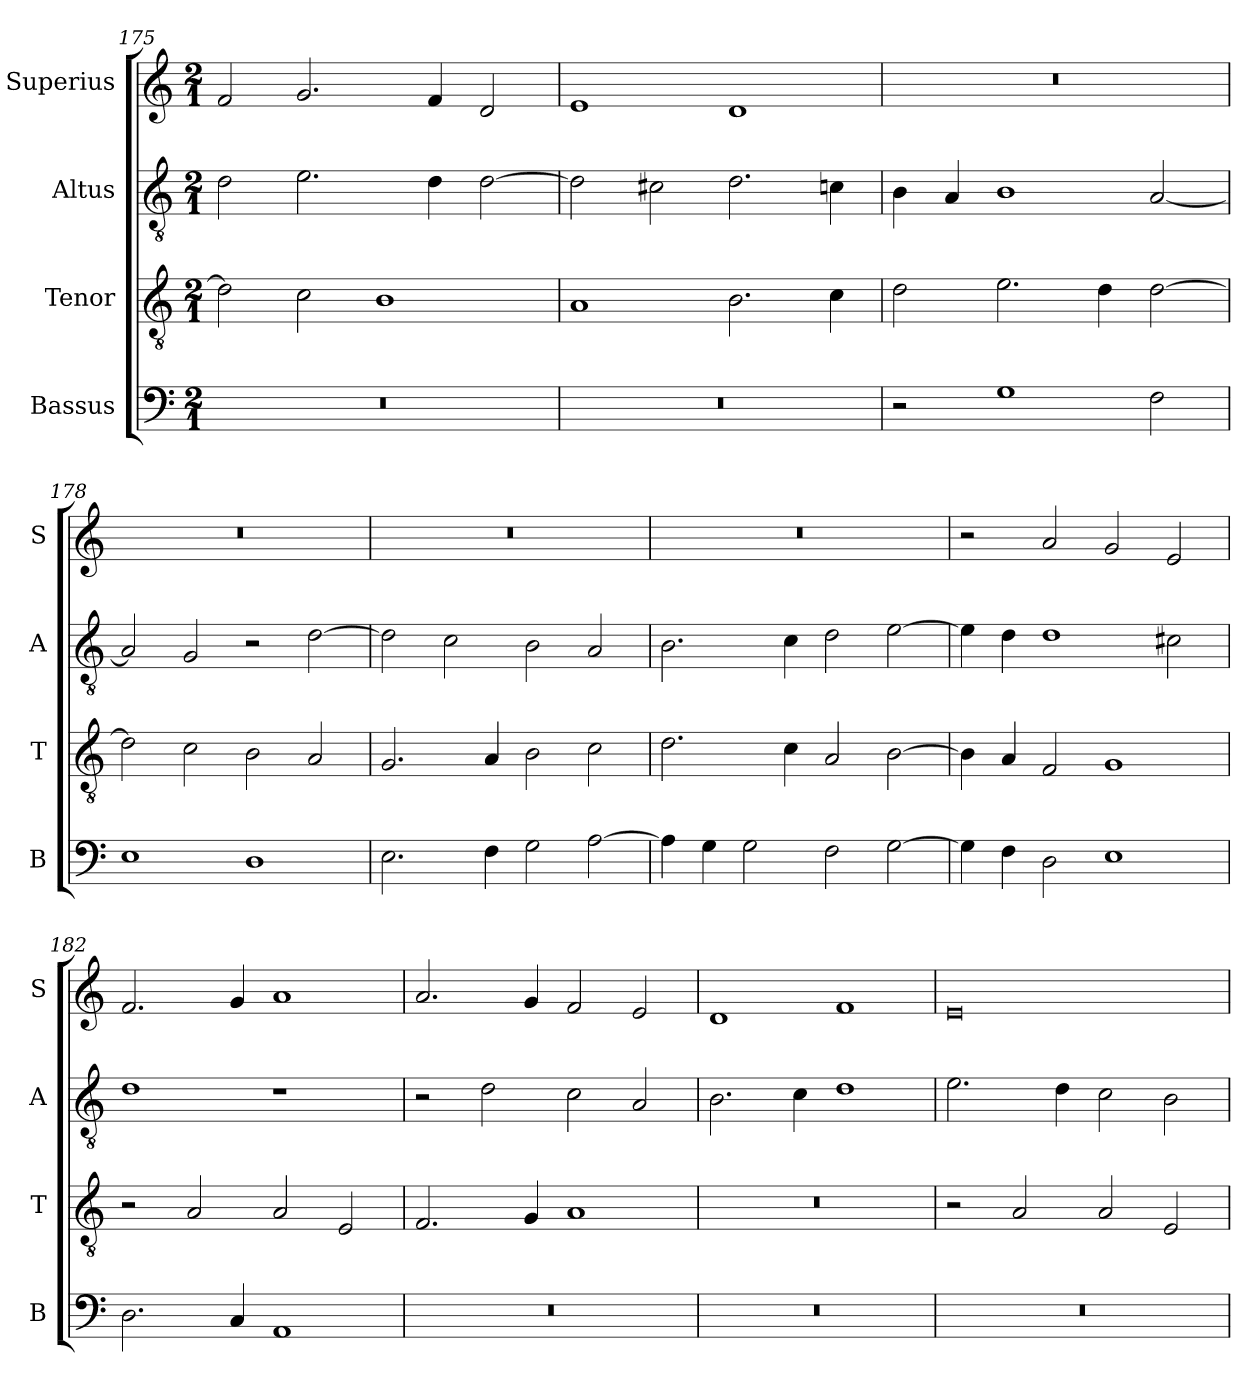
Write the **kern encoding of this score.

**kern	**kern	**kern	**kern
*part4	*part3	*part2	*part1
*staff4	*staff3	*staff2	*staff1
*I"Bassus	*I"Tenor	*I"Altus	*I"Superius
*I'B	*I'T	*I'A	*I'S
*clefF4	*clefGv2	*clefGv2	*clefG2
*k[]	*k[]	*k[]	*k[]
*C:	*C:	*C:	*C:
*M2/1	*M2/1	*M2/1	*M2/1
=175	=175	=175	=175
0r	2d]	2d	2f
.	2c	2.e	2.g
.	1B	.	.
.	.	4d	4f
.	.	[2d	2d
=176	=176	=176	=176
0r	1A	2d]	1e
.	.	2c#X	.
.	2.B	2.d	1d
.	4c	4cn	.
=177	=177	=177	=177
2r	2d	4B	0r
.	.	4A	.
1G	2.e	1B	.
.	4d	.	.
2F	[2d	[2A	.
=178	=178	=178	=178
1E	2d]	2A]	0r
.	2c	2G	.
1D	2B	2r	.
.	2A	[2d	.
=179	=179	=179	=179
2.E	2.G	2d]	0r
.	.	2c	.
4F	4A	.	.
2G	2B	2B	.
[2A	2c	2A	.
=180	=180	=180	=180
4A]	2.d	2.B	0r
4G	.	.	.
2G	.	.	.
.	4c	4c	.
2F	2A	2d	.
[2G	[2B	[2e	.
=181	=181	=181	=181
4G]	4B]	4e]	2r
4F	4A	4d	.
2D	2F	1d	2a
1E	1G	.	2g
.	.	2c#X	2e
=182	=182	=182	=182
2.D	2r	1d	2.f
.	2A	.	.
4C	.	.	4g
1AA	2A	1r	1a
.	2E	.	.
=183	=183	=183	=183
0r	2.F	2r	2.a
.	.	2d	.
.	4G	.	4g
.	1A	2c	2f
.	.	2A	2e
=184	=184	=184	=184
0r	0r	2.B	1d
.	.	4c	.
.	.	1d	1f
=185	=185	=185	=185
0r	2r	2.e	0e
.	2A	.	.
.	.	4d	.
.	2A	2c	.
.	2E	2B	.
=	=	=	=
*-	*-	*-	*-
